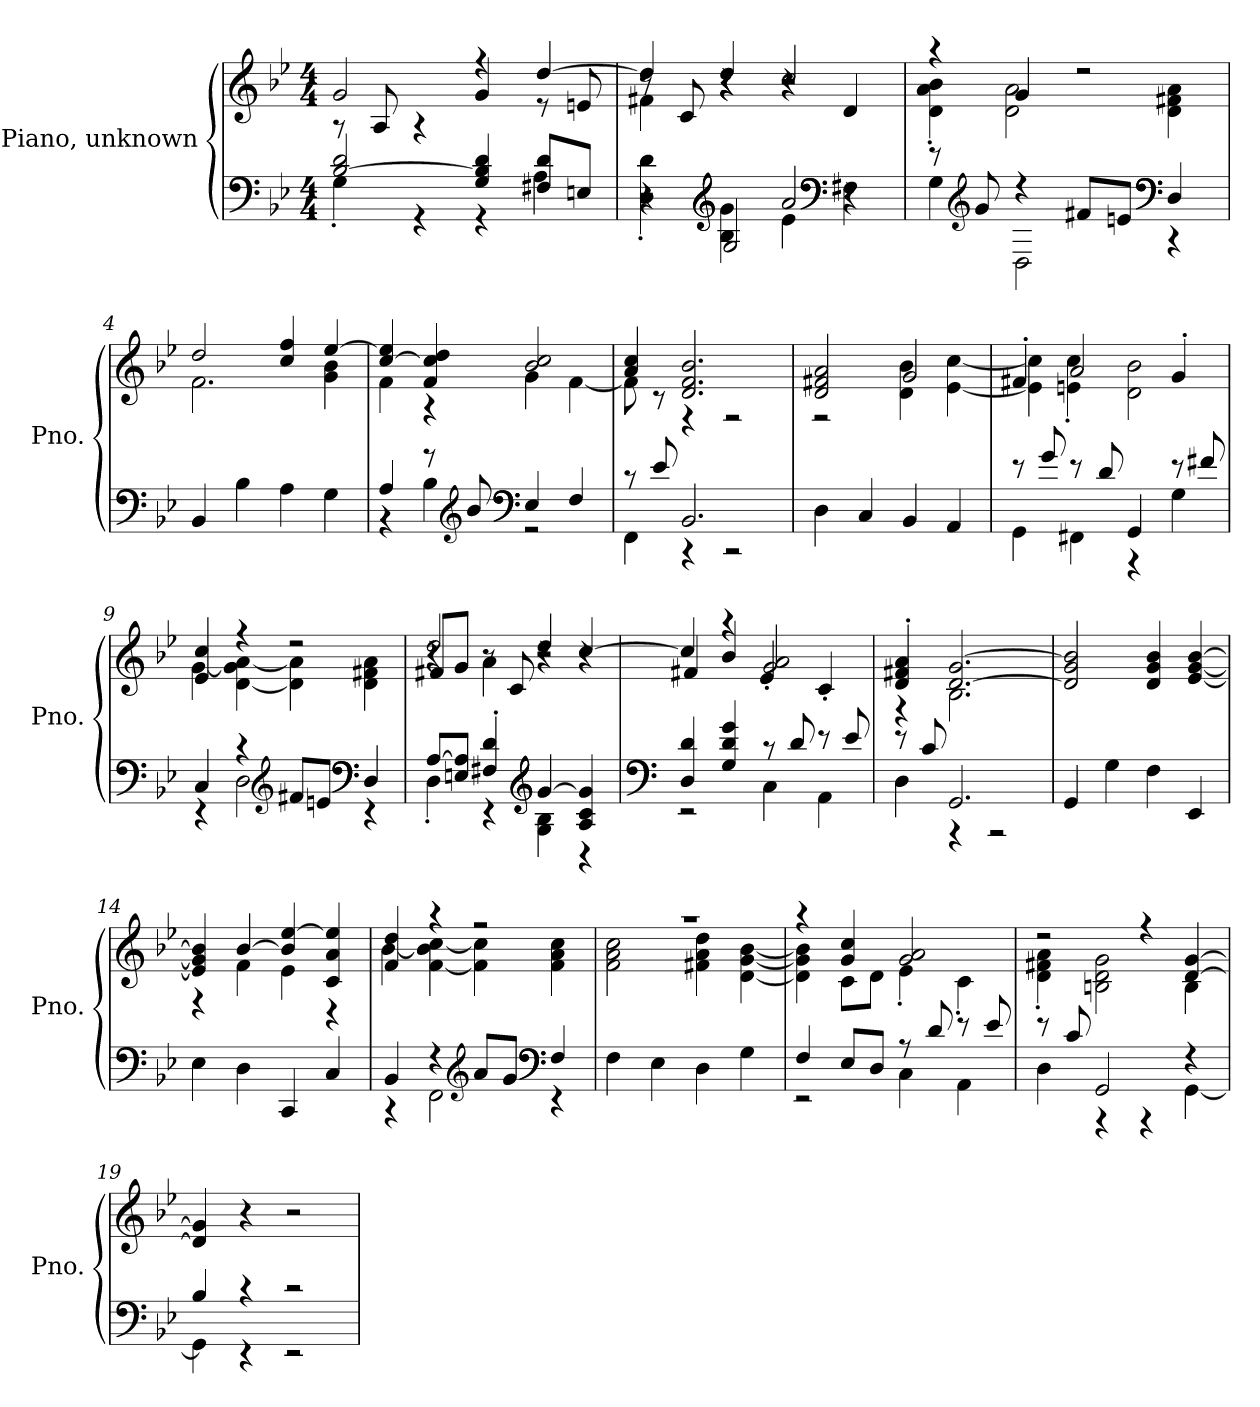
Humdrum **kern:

**kern	**kern
*part1	*part1
*staff2	*staff1
*I"Piano, unknown	*
*I'Pno.	*
*clefF4	*clefG2
*k[b-e-]	*k[b-e-]
*M4/4	*M4/4
*MM120	*MM120
=1	=1
*^	*^
[2B-/ 2d/	4G'\	2g/	8r
.	.	.	8A/
.	4r	.	4r
4G/ 4B-/] 4d/	4r	4r	4g/
8F#X/ 8d/L	4A\	[4dd/	8r
8En/J	.	.	8en/
=2	=2	=2	=2
*	*^	*	*^
2r	4D\' 4d\'	4r	4dd/]	4f#X\	8r
.	.	.	.	.	8c/
*clefG2	*	*	*	*	*
.	4B-\ 4g\	2G/	4r	4r	4dd/
2a/	4e-\	.	2cc/	2r	4r
*clefF4	*	*	*	*	*
.	4F#X\	4r	.	.	4d/
*	*v	*v	*	*	*
*	*	*	*v	*v
=3	=3	=3	=3
8r	4G\	4r	4d\' 4a\' 4b-\'
*clefG2	*	*	*
8g/	.	.	.
4r	2D\	4g/	2d\ 2a\
8f#X/L	.	2r	.
8en/J	.	.	.
*clefF4	*	*	*
4D/	4r	.	4d\ 4f#X\ 4a\
*v	*v	*	*
=4	=4	=4
4BB-/	2dd/	2.f\
4B-\	.	.
4A\	4cc/ 4ff/	.
4G\	[4ee-/	4g\ 4b-\
!!LO:LB:g=z	!!
=5	=5	=5
*^	*	*
4A/	4r	[4cc/ 4ee-/]	4f\
8r	4B-\	4f/ 4cc/] 4dd/	4r
*clefG2	*	*	*
8b-/	.	.	.
*clefF4	*	*	*
4E-/	2r	2b-/ 2cc/	4g\
4F/	.	.	[4f\
=6	=6	=6	=6
8r	4FF\	4a/ 4cc/	8f\]
8e-/	.	.	8r
2.BB-/	4r	2.d/ 2.f/ 2.b-/	4r
.	2r	.	2r
*v	*v	*	*
=7	=7	=7
4D\	2d/ 2f#X/ 2a/	2r
4C/	.	.
4BB-/	2g/	4d\ 4b-\
4AA/	.	[4e-\ [4cc\
=8	=8	=8
*^	*	*
8r	4GG\	4f#X'/	4e-\] 4cc\]
8g/	.	.	.
8r	4FF#X\	2a/	4en\' 4cc\'
8d/	.	.	.
4GG/	4r	.	2d\ 2b-\
8r	4G\	4g'/	.
8f#X/	.	.	.
!!LO:LB:g=z	!!
=9	=9	=9	=9
4C/	4r	4e-/ 4cc/	[4g\
4r	2D\	4r	[4d\ 4g\] [4a\
*clefG2	*	*	*
8f#X/L	.	2r	4d\] 4a\]
8en/J	.	.	.
*clefF4	*	*	*
4D/	4r	.	4d\ 4f#X\ 4a\
=10	=10	=10	=10
*	*	*	*^
[8A/L	4D'\	2dd/	4r	8f#X/L
8En/ 8A/]J	.	.	.	8g/J
4F#X/' 4d/'	4r	.	4a\	8r
.	.	.	.	8c/
*clefG2	*	*	*	*
[4g/	4G\ 4B-\	4r	2r	4dd/
4A/ 4c/ 4g/]	4r	[4cc/	.	4r
*	*	*v	*v	*v
=11	=11	=11
*clefF4	*	*
*	*	*^
4D/ 4d/	2r	4cc/]	4f#X/
4G/ 4d/ 4g/	.	4r	4b-/
8r	4C\	2g/ 2a/	4e-'/
8d/	.	.	.
8r	4AA\	.	4c'/
8e-/	.	.	.
=12	=12	=12	=12
8r	4D\	4d/' 4f#X/' 4a/'	4r
8c/	.	.	.
2.GG/	4r	[2.d/ [2.g/	2.B-\
.	2r	.	.
*v	*v	*	*
*	*v	*v
=13	=13
4GG/	2d/] 2g/] 2b-/
4G\	.
4F\	4d/ 4g/ 4b-/
4EE-/	[4e-/ [4g/ [4b-/
!!LO:LB:g=z
=14	=14
*	*^
4E-\	4e-/] 4g/] 4b-/]	4r
4D\	[4b-/	4f\
4CC/	4b-/] [4ee-/	4e-\
4C/	4c/ 4a/ 4ee-/]	4r
=15	=15	=15
*^	*	*
4BB-/	4r	4f/ 4dd/	[4b-\
4r	2FF\	4r	[4f\ 4b-\] [4cc\
*clefG2	*	*	*
8a/L	.	2r	4f\] 4cc\]
8g/J	.	.	.
*clefF4	*	*	*
4F/	4r	.	4f\ 4a\ 4cc\
*v	*v	*	*
=16	=16	=16
4F\	1r	2f\ 2a\ 2cc\
4E-\	.	.
4D\	.	4f#X\ 4a\ 4dd\
4G\	.	[4d\ [4g\ [4b-\
=17	=17	=17
*^	*	*
4F/	2r	4r	4d\] 4g\] 4b-\]
8E-/L	.	4g/ 4cc/	8c\L
8D/J	.	.	8d\J
8r	4C\	2g/ 2a/	4e-'\
8d/	.	.	.
8r	4AA\	.	4c'\
8e-/	.	.	.
=18	=18	=18	=18
8r	4D\	2r	4d\' 4f#X\' 4a\'
8c/	.	.	.
2GG/	4r	.	2Bn\ 2d\ 2g\
.	4r	4r	.
4r	[4GG\	[4d/ [4g/	4B\
*	*	*v	*v
=19	=19	=19
4B-/	4GG\]	4d/] 4g/]
4r	4r	4r
2r	2r	2r
*v	*v	*
=	=
*-	*-
